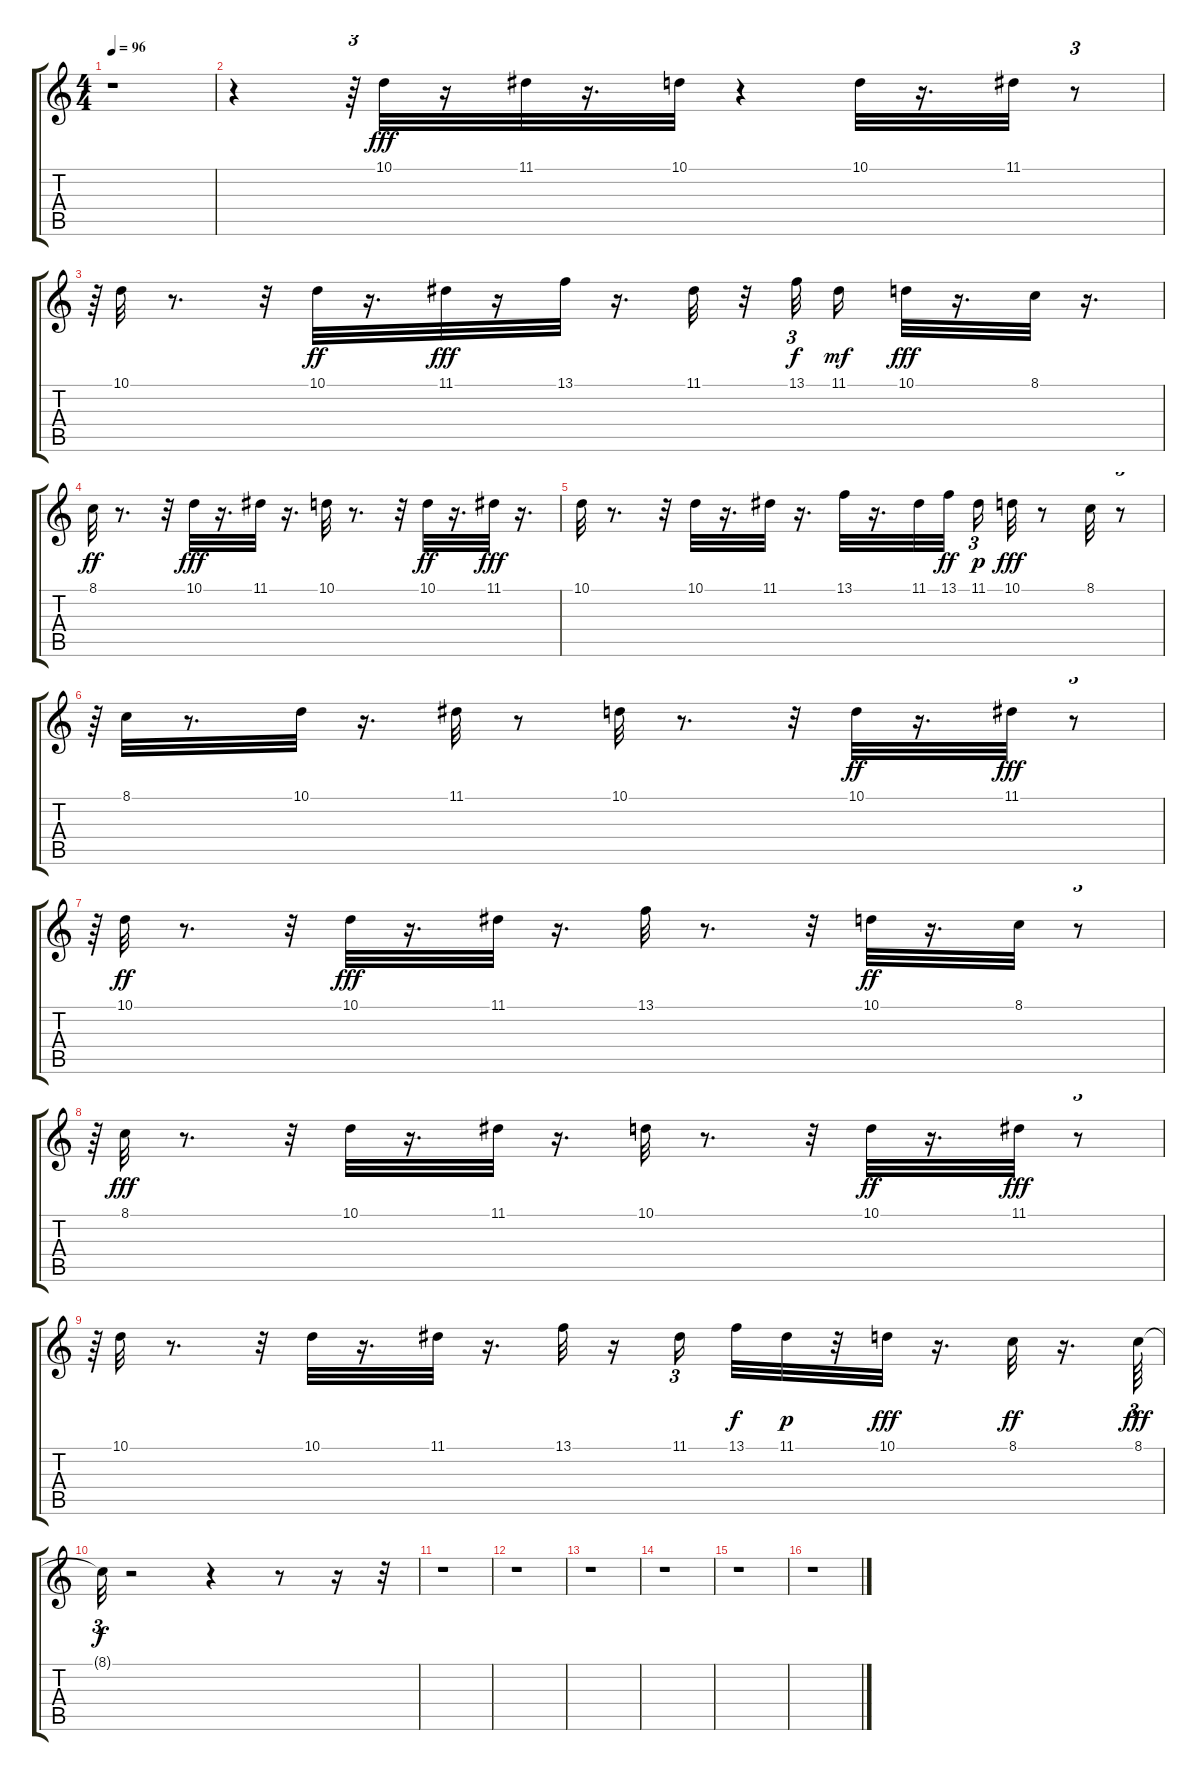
\track "" {instrument dulcimer}
\staff {score tabs}
\tuning (E4 B3 G3 D3 A2 E2) {hide}
\ts (4 4)
\tempo 96
\clef g2
\ks c
r.1{dy fff} |
r.4 r.64{tu (3 2)} 10.1.32 r.16 11.1.32 r.16{d} 10.1.32 r.4 10.1.32 r.16{d} 11.1.32 r.8{tu (3 2)} |
r.64{tu (3 2)} 10.1.32 r.8{d} r.32 10.1.32{dy ff} r.16{d} 11.1.32{dy fff} r.16 13.1.32 r.16{d} 11.1.32 r.32 13.1.32{tu (3 2) dy f} 11.1.16{dy mf} 10.1.32{dy fff} r.16{d} 8.1.32 r.16{d} |
8.1.32{dy ff} r.8{d} r.32 10.1.32{dy fff} r.16{d} 11.1.32 r.16{d} 10.1.32 r.8{d} r.32 10.1.32{dy ff} r.16{d} 11.1.32{dy fff} r.16{d} |
10.1.32 r.8{d} r.32 10.1.32 r.16{d} 11.1.32 r.16{d} 13.1.32 r.16{d} 11.1.32 13.1.32{dy ff beam splitsecondary} 11.1.16{tu (3 2) dy p} 10.1.32{dy fff} r.8 8.1.32 r.8{tu (3 2)} |
r.64{tu (3 2)} 8.1.32 r.8{d} 10.1.32 r.16{d} 11.1.32 r.8 10.1.32 r.8{d} r.32 10.1.32{dy ff} r.16{d} 11.1.32{dy fff} r.8{tu (3 2)} |
r.64{tu (3 2)} 10.1.32{dy ff} r.8{d} r.32 10.1.32{dy fff} r.16{d} 11.1.32 r.16{d} 13.1.32 r.8{d} r.32 10.1.32{dy ff} r.16{d} 8.1.32 r.8{tu (3 2)} |
r.64{tu (3 2)} 8.1.32{dy fff} r.8{d} r.32 10.1.32 r.16{d} 11.1.32 r.16{d} 10.1.32 r.8{d} r.32 10.1.32{dy ff} r.16{d} 11.1.32{dy fff} r.8{tu (3 2)} |
r.64{tu (3 2)} 10.1.32 r.8{d} r.32 10.1.32 r.16{d} 11.1.32 r.16{d} 13.1.32 r.16 11.1.16{tu (3 2) beam splitsecondary} 13.1.32{dy f} 11.1.32{dy p} r.32 10.1.32{dy fff} r.16{d} 8.1.32{dy ff} r.16{d} 8.1.64{tu (3 2) dy fff} |
8.1{t}.32{tu (3 2) dy f} r.2 r.4 r.8 r.16 r.32 |
r.1 |
r.1 |
r.1 |
r.1 |
r.1 |
r.1
